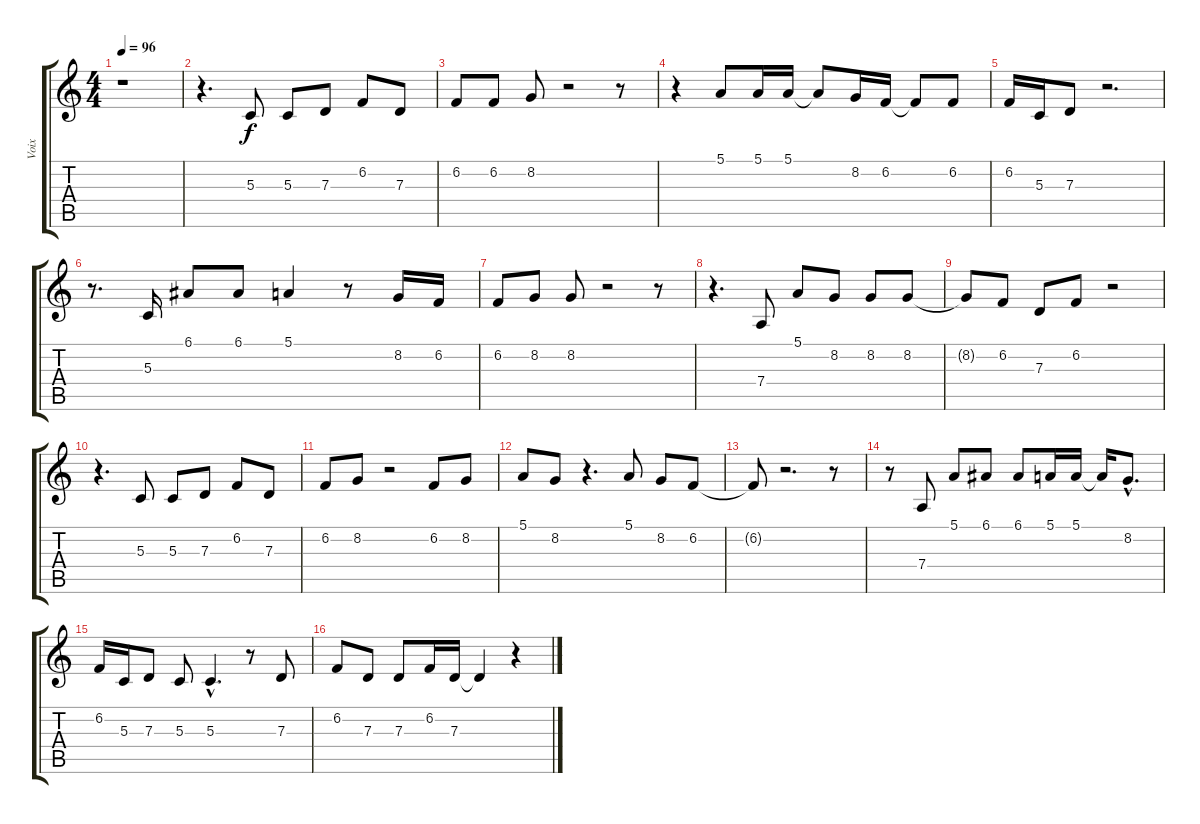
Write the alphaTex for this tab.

\track ("Voix" "Voix") {instrument accordion}
\staff {score tabs}
\tuning (E4 B3 G3 D3 A2 E2) {hide}
\ts (4 4)
\tempo 96
\clef g2
\ks c
r.1{dy f} |
r.4{d} 5.3.8 5.3.8 7.3.8 6.2.8 7.3.8 |
6.2.8 6.2.8 8.2.8 r.2 r.8 |
r.4 5.1.8 5.1.16 5.1.16 5.1{t}.8 8.2.16 6.2.16 6.2{t}.8 6.2.8 |
6.2.16 5.3.16 7.3.8 r.2{d} |
r.8{d} 5.3.16 6.1.8 6.1.8 5.1.4 r.8 8.2.16 6.2.16 |
6.2.8 8.2.8 8.2.8 r.2 r.8 |
r.4{d} 7.4.8 5.1.8 8.2.8 8.2.8 8.2.8 |
8.2{t}.8 6.2.8 7.3.8 6.2.8 r.2 |
r.4{d} 5.3.8 5.3.8 7.3.8 6.2.8 7.3.8 |
6.2.8 8.2.8 r.2 6.2.8 8.2.8 |
5.1.8 8.2.8 r.4{d} 5.1.8 8.2.8 6.2.8 |
6.2{t}.8 r.2{d} r.8 |
r.8 7.4.8 5.1.8 6.1.8 6.1.8 5.1.16 5.1.16 5.1{t}.16 8.2{hac}.8{d} |
6.2.16 5.3.16 7.3.8 5.3.8 5.3{hac}.4{d} r.8 7.3.8 |
6.2.8 7.3.8 7.3.8 6.2.16 7.3.16 7.3{t}.4 r.4
